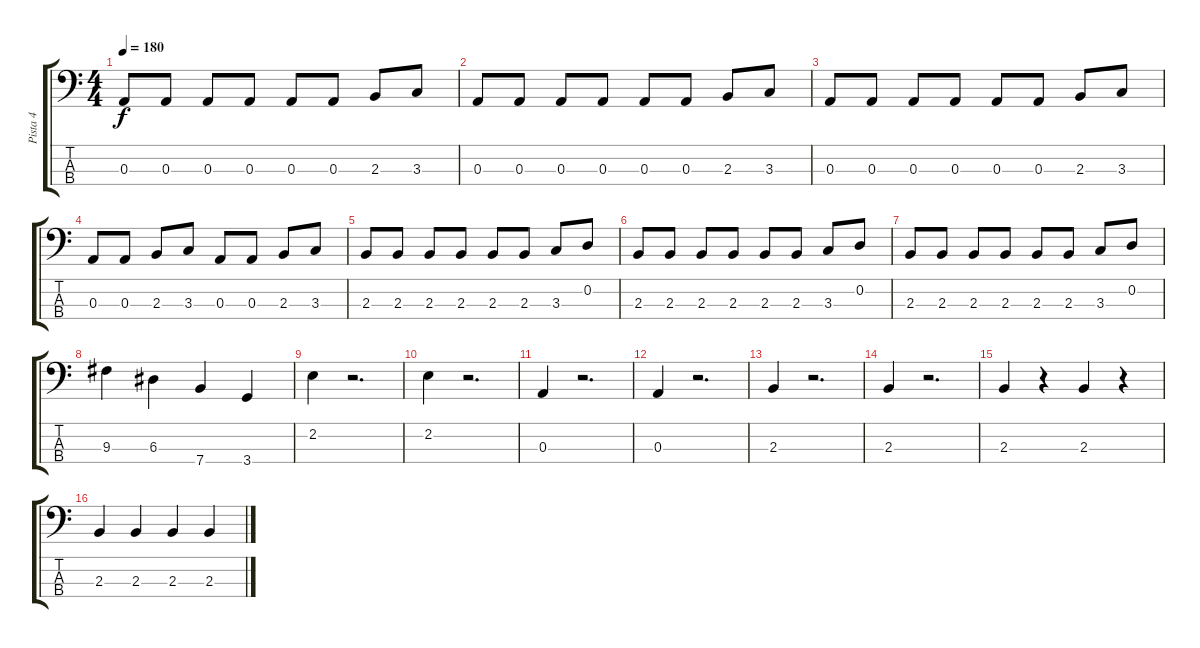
\track ("Pista 4" "Pista 4") {instrument electricbassfinger}
\staff {score tabs}
\tuning (G2 D2 A1 E1) {hide}
\ts (4 4)
\tempo 180
\clef f4
\ks c
0.3.8{dy f} 0.3.8 0.3.8 0.3.8 0.3.8 0.3.8 2.3.8 3.3.8 |
0.3.8 0.3.8 0.3.8 0.3.8 0.3.8 0.3.8 2.3.8 3.3.8 |
0.3.8 0.3.8 0.3.8 0.3.8 0.3.8 0.3.8 2.3.8 3.3.8 |
0.3.8 0.3.8 2.3.8 3.3.8 0.3.8 0.3.8 2.3.8 3.3.8 |
2.3.8 2.3.8 2.3.8 2.3.8 2.3.8 2.3.8 3.3.8 0.2.8 |
2.3.8 2.3.8 2.3.8 2.3.8 2.3.8 2.3.8 3.3.8 0.2.8 |
2.3.8 2.3.8 2.3.8 2.3.8 2.3.8 2.3.8 3.3.8 0.2.8 |
9.3.4 6.3.4 7.4.4 3.4.4 |
2.2.4 r.2{d} |
2.2.4 r.2{d} |
0.3.4 r.2{d} |
0.3.4 r.2{d} |
2.3.4 r.2{d} |
2.3.4 r.2{d} |
2.3.4 r.4 2.3.4 r.4 |
2.3.4 2.3.4 2.3.4 2.3.4
